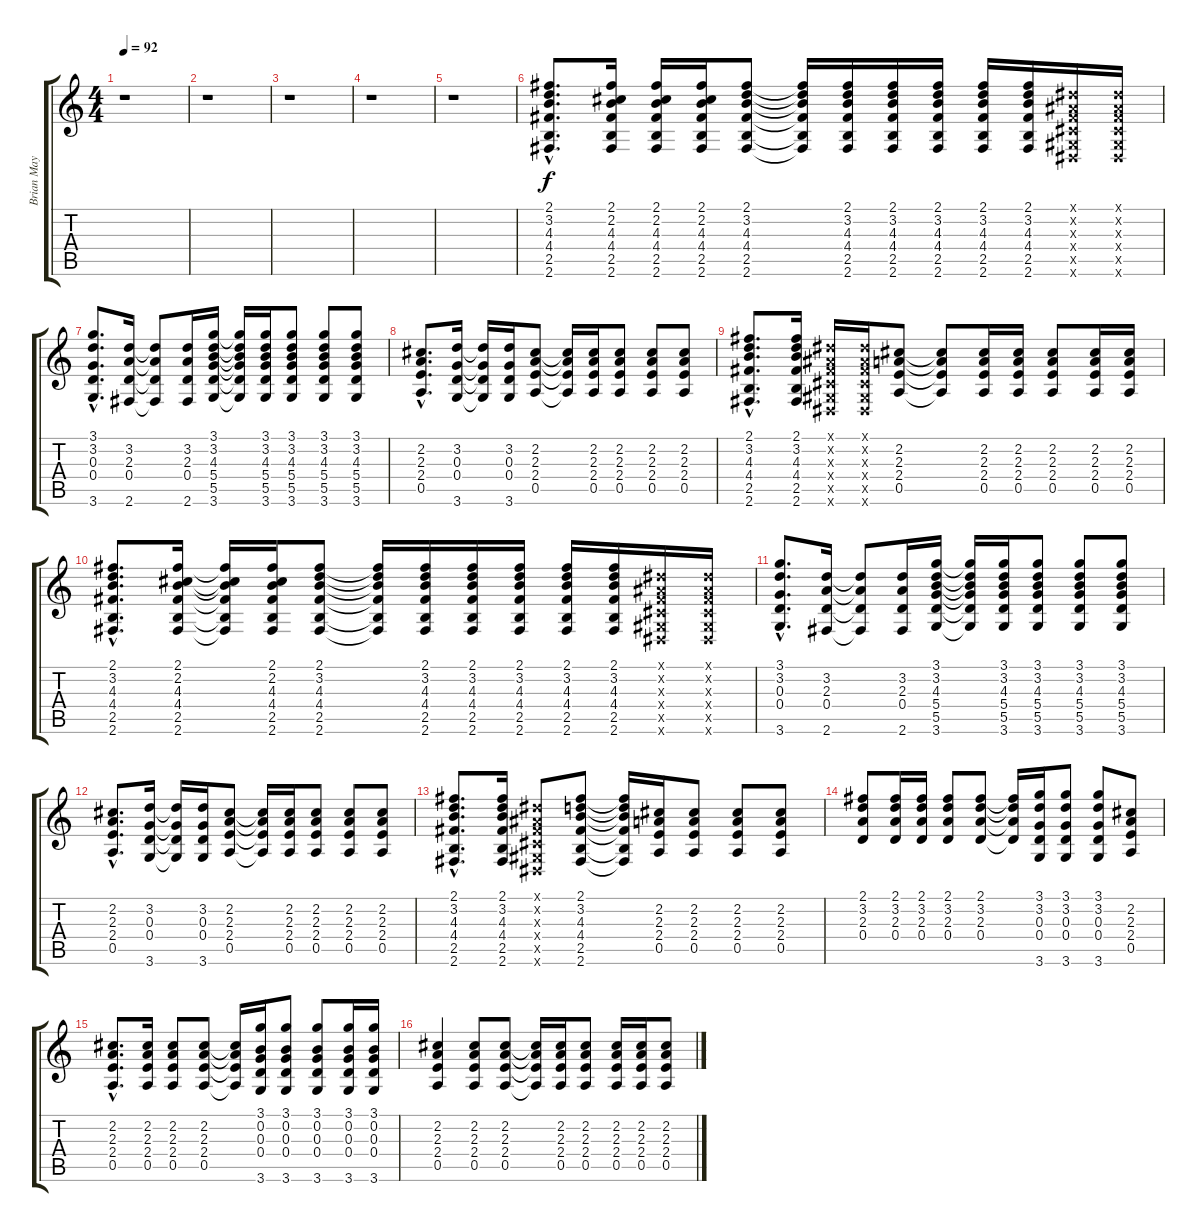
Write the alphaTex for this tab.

\track ("Brian May Acc Gtr" "Brian May ") {instrument acousticguitarnylon}
\staff {score tabs}
\tuning (E4 B3 G3 D3 A2 E2) {hide}
\ts (4 4)
\tempo 92
\clef g2
\ks c
r.1{dy f instrument acousticguitarnylon} |
r.1 |
r.1 |
r.1 |
r.1 |
(2.1{hac} 3.2{hac} 4.3{hac} 4.4{hac} 2.5{hac} 2.6{hac}).8{d} (2.1 2.2 4.3 4.4 2.5 2.6).16 (2.1 2.2 4.3 4.4 2.5 2.6).16 (2.1 2.2 4.3 4.4 2.5 2.6).16 (2.1 3.2 4.3 4.4 2.5 2.6).8 (2.1{t} 3.2{t} 4.3{t} 4.4{t} 2.5{t} 2.6{t}).16 (2.1 3.2 4.3 4.4 2.5 2.6).16 (2.1 3.2 4.3 4.4 2.5 2.6).16 (2.1 3.2 4.3 4.4 2.5 2.6).16 (2.1 3.2 4.3 4.4 2.5 2.6).16 (2.1 3.2 4.3 4.4 2.5 2.6).16 (-1.1{x} -1.2{x} -1.3{x} -1.4{x} -1.5{x} -1.6{x}).16 (-1.1{x} -1.2{x} -1.3{x} -1.4{x} -1.5{x} -1.6{x}).16 |
(3.1{hac} 3.2{hac} 0.3{hac} 0.4{hac} 3.6{hac}).8{d} (3.2 2.3 0.4 2.6).16 (3.2{t} 2.3{t} 0.4{t} 2.6{t}).8 (3.2 2.3 0.4 2.6).16 (3.1 3.2 4.3 5.4 5.5 3.6).16 (3.1{t} 3.2{t} 4.3{t} 5.4{t} 5.5{t} 3.6{t}).16 (3.1 3.2 4.3 5.4 5.5 3.6).16 (3.1 3.2 4.3 5.4 5.5 3.6).8 (3.1 3.2 4.3 5.4 5.5 3.6).8 (3.1 3.2 4.3 5.4 5.5 3.6).8 |
(2.2{hac} 2.3{hac} 2.4{hac} 0.5{hac}).8{d} (3.2 0.3 0.4 3.6).16 (3.2{t} 0.3{t} 0.4{t} 3.6{t}).16 (3.2 0.3 0.4 3.6).16 (2.2 2.3 2.4 0.5).8 (2.2{t} 2.3{t} 2.4{t} 0.5{t}).16 (2.2 2.3 2.4 0.5).16 (2.2 2.3 2.4 0.5).8 (2.2 2.3 2.4 0.5).8 (2.2 2.3 2.4 0.5).8 |
(2.1{hac} 3.2{hac} 4.3{hac} 4.4{hac} 2.5{hac} 2.6{hac}).8{d} (2.1 3.2 4.3 4.4 2.5 2.6).16 (-1.1{x} -1.2{x} -1.3{x} -1.4{x} -1.5{x} -1.6{x}).16 (-1.1{x} -1.2{x} -1.3{x} -1.4{x} -1.5{x} -1.6{x}).16 (2.2 2.3 2.4 0.5).8 (2.2{t} 2.3{t} 2.4{t} 0.5{t}).8 (2.2 2.3 2.4 0.5).16 (2.2 2.3 2.4 0.5).16 (2.2 2.3 2.4 0.5).8 (2.2 2.3 2.4 0.5).16 (2.2 2.3 2.4 0.5).16 |
(2.1{hac} 3.2{hac} 4.3{hac} 4.4{hac} 2.5{hac} 2.6{hac}).8{d} (2.1 2.2 4.3 4.4 2.5 2.6).16 (2.1{t} 2.2{t} 4.3{t} 4.4{t} 2.5{t} 2.6{t}).16 (2.1 2.2 4.3 4.4 2.5 2.6).16 (2.1 3.2 4.3 4.4 2.5 2.6).8 (2.1{t} 3.2{t} 4.3{t} 4.4{t} 2.5{t} 2.6{t}).16 (2.1 3.2 4.3 4.4 2.5 2.6).16 (2.1 3.2 4.3 4.4 2.5 2.6).16 (2.1 3.2 4.3 4.4 2.5 2.6).16 (2.1 3.2 4.3 4.4 2.5 2.6).16 (2.1 3.2 4.3 4.4 2.5 2.6).16 (-1.1{x} -1.2{x} -1.3{x} -1.4{x} -1.5{x} -1.6{x}).16 (-1.1{x} -1.2{x} -1.3{x} -1.4{x} -1.5{x} -1.6{x}).16 |
(3.1{hac} 3.2{hac} 0.3{hac} 0.4{hac} 3.6{hac}).8{d} (3.2 2.3 0.4 2.6).16 (3.2{t} 2.3{t} 0.4{t} 2.6{t}).8 (3.2 2.3 0.4 2.6).16 (3.1 3.2 4.3 5.4 5.5 3.6).16 (3.1{t} 3.2{t} 4.3{t} 5.4{t} 5.5{t} 3.6{t}).16 (3.1 3.2 4.3 5.4 5.5 3.6).16 (3.1 3.2 4.3 5.4 5.5 3.6).8 (3.1 3.2 4.3 5.4 5.5 3.6).8 (3.1 3.2 4.3 5.4 5.5 3.6).8 |
(2.2{hac} 2.3{hac} 2.4{hac} 0.5{hac}).8{d} (3.2 0.3 0.4 3.6).16 (3.2{t} 0.3{t} 0.4{t} 3.6{t}).16 (3.2 0.3 0.4 3.6).16 (2.2 2.3 2.4 0.5).8 (2.2{t} 2.3{t} 2.4{t} 0.5{t}).16 (2.2 2.3 2.4 0.5).16 (2.2 2.3 2.4 0.5).8 (2.2 2.3 2.4 0.5).8 (2.2 2.3 2.4 0.5).8 |
(2.1{hac} 3.2{hac} 4.3{hac} 4.4{hac} 2.5{hac} 2.6{hac}).8{d} (2.1 3.2 4.3 4.4 2.5 2.6).16 (-1.1{x} -1.2{x} -1.3{x} -1.4{x} -1.5{x} -1.6{x}).8 (2.1 3.2 4.3 4.4 2.5 2.6).8 (2.1{t} 3.2{t} 4.3{t} 4.4{t} 2.5{t} 2.6{t}).16 (2.2 2.3 2.4 0.5).16 (2.2 2.3 2.4 0.5).8 (2.2 2.3 2.4 0.5).8 (2.2 2.3 2.4 0.5).8 |
(2.1 3.2 2.3 0.4).8 (2.1 3.2 2.3 0.4).16 (2.1 3.2 2.3 0.4).16 (2.1 3.2 2.3 0.4).8 (2.1 3.2 2.3 0.4).8 (2.1{t} 3.2{t} 2.3{t} 0.4{t}).16 (3.1 3.2 0.3 0.4 3.6).16 (3.1 3.2 0.3 0.4 3.6).8 (3.1 3.2 0.3 0.4 3.6).8 (2.2 2.3 2.4 0.5).8 |
(2.2{hac} 2.3{hac} 2.4{hac} 0.5{hac}).8{d} (2.2 2.3 2.4 0.5).16 (2.2 2.3 2.4 0.5).8 (2.2 2.3 2.4 0.5).8 (2.2{t} 2.3{t} 2.4{t} 0.5{t}).16 (3.1 0.2 0.3 0.4 3.6).16 (3.1 0.2 0.3 0.4 3.6).8 (3.1 0.2 0.3 0.4 3.6).8 (3.1 0.2 0.3 0.4 3.6).16 (3.1 0.2 0.3 0.4 3.6).16 |
(2.2 2.3 2.4 0.5).4 (2.2 2.3 2.4 0.5).8 (2.2 2.3 2.4 0.5).8 (2.2{t} 2.3{t} 2.4{t} 0.5{t}).16 (2.2 2.3 2.4 0.5).16 (2.2 2.3 2.4 0.5).8 (2.2 2.3 2.4 0.5).16 (2.2 2.3 2.4 0.5).16 (2.2 2.3 2.4 0.5).8
